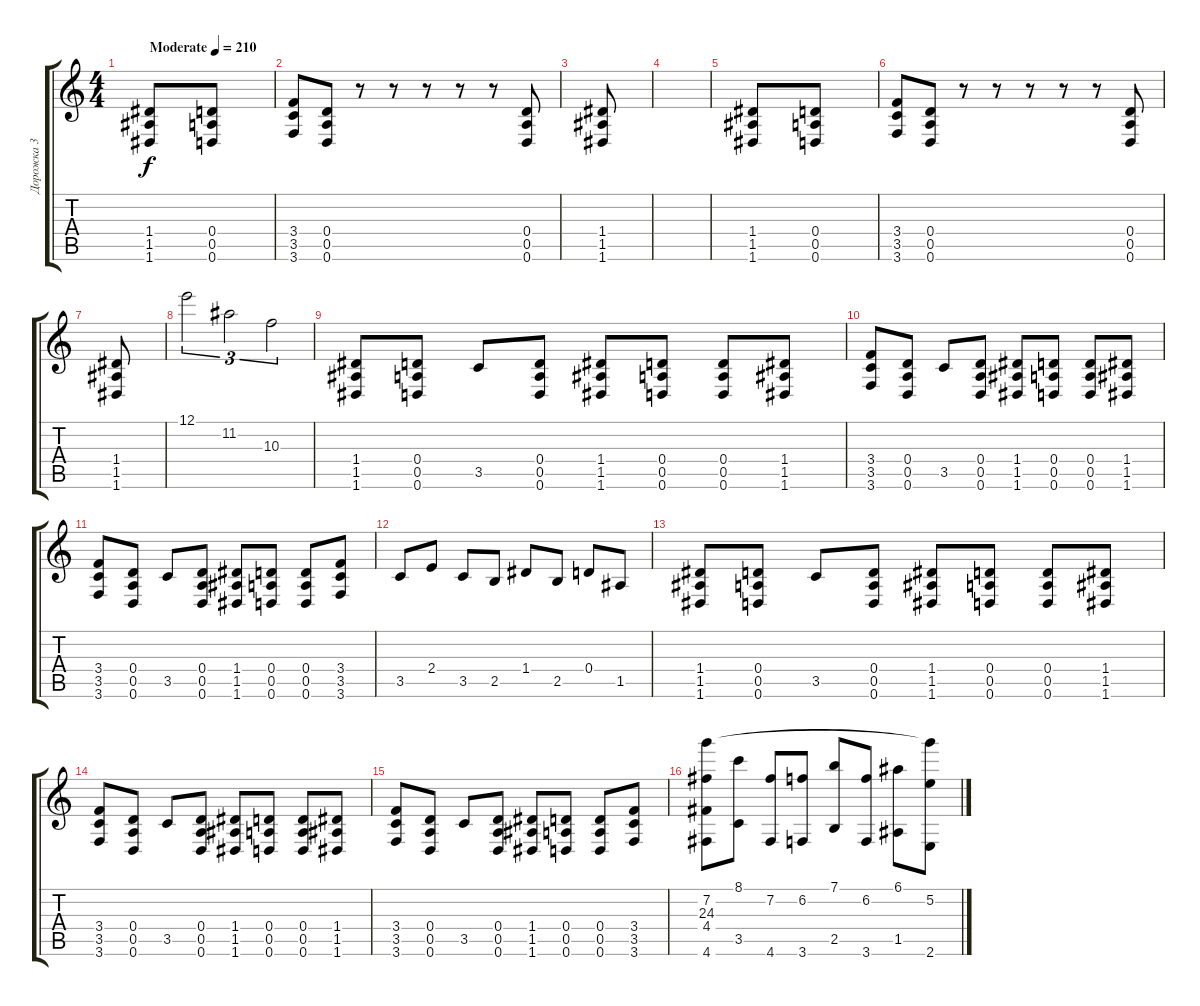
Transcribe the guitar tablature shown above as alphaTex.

\track ("Дорожка 3" "Дорожка 3") {instrument distortionguitar}
\staff {score tabs}
\tuning (E4 B3 G3 D3 A2 D2) {hide}
\ts (4 4)
\tempo (210 "Moderate")
\clef g2
\ks c
(1.4 1.5 1.6).8{dy f instrument distortionguitar} (0.4 0.5 0.6).8 |
(3.4 3.5 3.6).8 (0.4 0.5 0.6).8 r.8 r.8 r.8 r.8 r.8 (0.4 0.5 0.6).8 |
(1.4 1.5 1.6).8 |
|
(1.4 1.5 1.6).8 (0.4 0.5 0.6).8 |
(3.4 3.5 3.6).8 (0.4 0.5 0.6).8 r.8 r.8 r.8 r.8 r.8 (0.4 0.5 0.6).8 |
(1.4 1.5 1.6).8 |
12.1.2{tu (3 2)} 11.2.2{tu (3 2)} 10.3.2{tu (3 2)} |
(1.4 1.5 1.6).8 (0.4 0.5 0.6).8 3.5.8 (0.4 0.5 0.6).8 (1.4 1.5 1.6).8 (0.4 0.5 0.6).8 (0.4 0.5 0.6).8 (1.4 1.5 1.6).8 |
(3.4 3.5 3.6).8 (0.4 0.5 0.6).8 3.5.8 (0.4 0.5 0.6).8 (1.4 1.5 1.6).8 (0.4 0.5 0.6).8 (0.4 0.5 0.6).8 (1.4 1.5 1.6).8 |
(3.4 3.5 3.6).8 (0.4 0.5 0.6).8 3.5.8 (0.4 0.5 0.6).8 (1.4 1.5 1.6).8 (0.4 0.5 0.6).8 (0.4 0.5 0.6).8 (3.4 3.5 3.6).8 |
3.5.8 2.4.8 3.5.8 2.5.8 1.4.8 2.5.8 0.4.8 1.5.8 |
(1.4 1.5 1.6).8 (0.4 0.5 0.6).8 3.5.8 (0.4 0.5 0.6).8 (1.4 1.5 1.6).8 (0.4 0.5 0.6).8 (0.4 0.5 0.6).8 (1.4 1.5 1.6).8 |
(3.4 3.5 3.6).8 (0.4 0.5 0.6).8 3.5.8 (0.4 0.5 0.6).8 (1.4 1.5 1.6).8 (0.4 0.5 0.6).8 (0.4 0.5 0.6).8 (1.4 1.5 1.6).8 |
(3.4 3.5 3.6).8 (0.4 0.5 0.6).8 3.5.8 (0.4 0.5 0.6).8 (1.4 1.5 1.6).8 (0.4 0.5 0.6).8 (0.4 0.5 0.6).8 (3.4 3.5 3.6).8 |
(7.2 24.3 4.4 4.6).8 (8.1 3.5).8 (7.2 4.6).8 (6.2 3.6).8 (7.1 2.5).8 (6.2 3.6).8 (6.1 1.5).8 (5.2 24.3{t} 2.6).8
